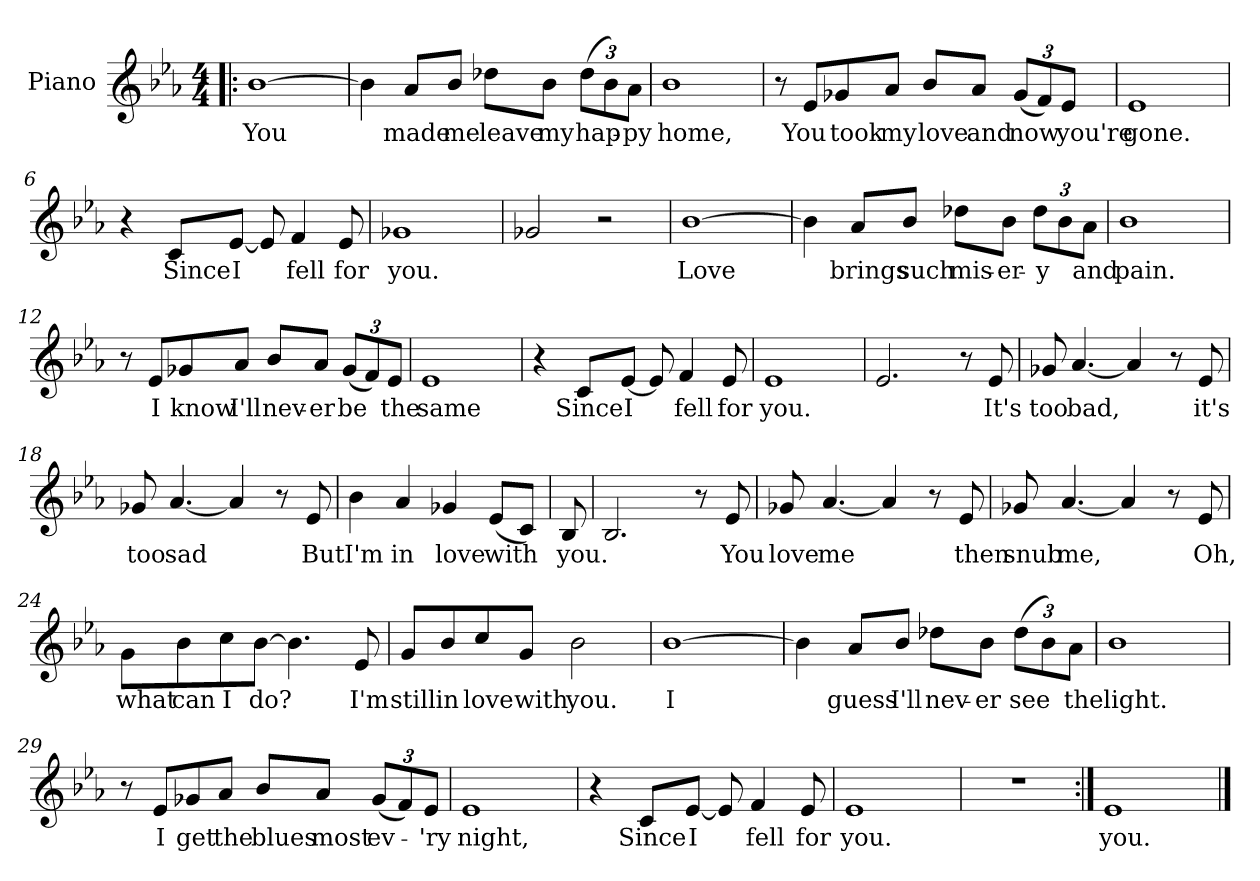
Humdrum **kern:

**kern	**text
*part1	*part1
*staff1	*staff1
*I"Piano	*
*I'Pno.	*
*clefG2	*
*k[b-e-a-]	*
*E-:	*
*M4/4	*
=1!|:	=1!|:
[1b-	You
=2	=2
4b-\]	.
8a-/L	made
8b-/J	me
8dd-X\L	leave
8b-\J	my
*Xbrackettup	*
(12dd-\L	hap-
12b-\)	.
12a-\J	-py
=3	=3
1b-	home,
!!LO:LB:g=z
=4	=4
8r	.
8e-/L	You
8g-X/	took
8a-/J	my
8b-/L	love
8a-/J	and
(12g-/L	now
12f/)	.
12e-/J	you're
=5	=5
1e-	gone.
=6	=6
4r	.
8c/L	Since
[8e-/J	I
8e-/]	.
4f/	fell
8e-/	for
=7	=7
1g-X	you.
!!LO:LB:g=z
=8	=8
2g-X/	.
2r	.
=9	=9
[1b-	Love
=10	=10
4b-\]	.
8a-/L	brings
8b-/J	such
8dd-X\L	mis-
8b-\J	-er-
12dd-\L	-y
12b-\	.
12a-\J	and
=11	=11
1b-	pain.
!!LO:LB:g=z
=12	=12
8r	.
8e-/L	I
8g-X/	know
8a-/J	I'll
8b-/L	nev-
8a-/J	-er
(12g-/L	be
12f/)	.
12e-/J	the
=13	=13
1e-	same
=14	=14
4r	.
8c/L	Since
[8e-/J	I
8e-/]	.
4f/	fell
8e-/	for
=15	=15
1e-	you.
!!LO:LB:g=z
=16	=16
2.e-/	.
8r	.
8e-/	It's
=17	=17
8g-X/	too
[4.a-/	bad,
4a-/]	.
8r	.
8e-/	it's
=18	=18
8g-X/	too
[4.a-/	sad
4a-/]	.
8r	.
8e-/	But
=19	=19
4b-\	I'm
4a-/	in
4g-X/	love
(8e-/L	with
8c/J)	.
=20	=20
8B-/	you.
!!LO:LB:g=z
=21	=21
2.B-/	.
8r	.
8e-/	You
=22	=22
8g-X/	love
[4.a-/	me
4a-/]	.
8r	.
8e-/	then
=23	=23
8g-X/	snub
[4.a-/	me,
4a-/]	.
8r	.
8e-/	Oh,
=24	=24
8g\L	what
8b-\	can
8cc\	I
[8b-\J	do?
4.b-\]	.
8e-/	I'm
!!LO:LB:g=z
=25	=25
8g/L	still
8b-/	in
8cc/	love
8g/J	with
2b-\	you.
=26	=26
[1b-	I
=27	=27
4b-\]	.
8a-/L	guess
8b-/J	I'll
8dd-X\L	nev-
8b-\J	-er
(12dd-\L	see
12b-\)	.
12a-\J	the
=28	=28
1b-	light.
!!LO:LB:g=z
=29	=29
8r	.
8e-/L	I
8g-X/	get
8a-/J	the
8b-/L	blues
8a-/J	most
(12g-/L	ev-
12f/)	.
12e-/J	-'ry
=30	=30
1e-	night,
=31	=31
4r	.
8c/L	Since
[8e-/J	I
8e-/]	.
4f/	fell
8e-/	for
=32	=32
1e-	you.
=33	=33
1r	.
=34:|!	=34:|!
1e-	you.
==	==
*-	*-
